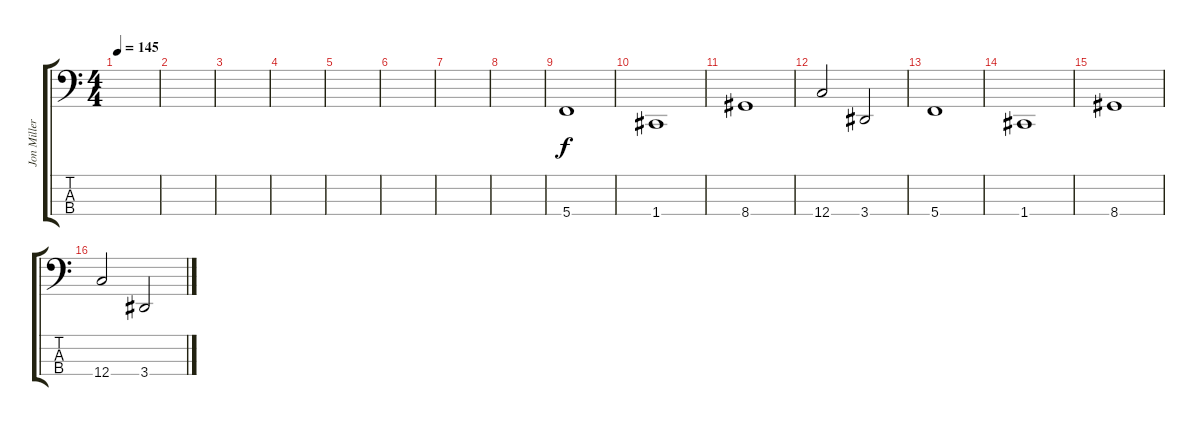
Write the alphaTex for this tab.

\track ("Jon Miller" "Jon Miller") {instrument electricbassfinger}
\staff {score tabs}
\tuning (Eb2 Bb1 F1 C1) {hide}
\ts (4 4)
\tempo 145
\clef f4
\ks c
|
|
|
|
|
|
|
|
5.4.1 |
1.4.1 |
8.4.1 |
12.4.2 3.4.2 |
5.4.1 |
1.4.1 |
8.4.1 |
12.4.2 3.4.2
